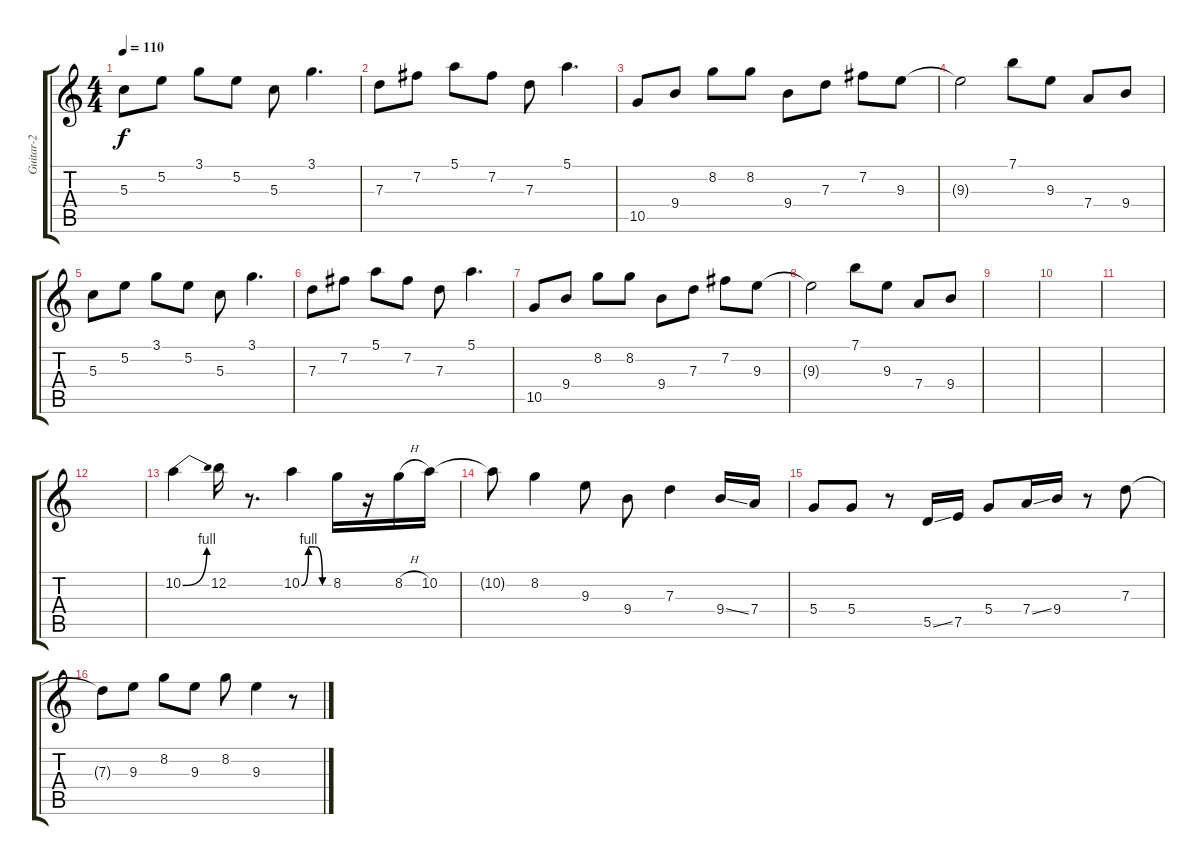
\track ("Guitar-2" "Guitar-2") {instrument electricguitarjazz}
\staff {score tabs}
\tuning (E4 B3 G3 D3 A2 E2) {hide}
\ts (4 4)
\tempo 110
\clef g2
\ks c
5.3.8{dy f} 5.2.8 3.1.8 5.2.8 5.3.8 3.1.4{d} |
7.3.8 7.2.8 5.1.8 7.2.8 7.3.8 5.1.4{d} |
10.5.8 9.4.8 8.2.8 8.2.8 9.4.8 7.3.8 7.2.8 9.3.8 |
9.3{t}.2 7.1.8 9.3.8 7.4.8 9.4.8 |
5.3.8 5.2.8 3.1.8 5.2.8 5.3.8 3.1.4{d} |
7.3.8 7.2.8 5.1.8 7.2.8 7.3.8 5.1.4{d} |
10.5.8 9.4.8 8.2.8 8.2.8 9.4.8 7.3.8 7.2.8 9.3.8 |
9.3{t}.2 7.1.8 9.3.8 7.4.8 9.4.8 |
|
|
|
|
10.2{be (bend 0 0 60 4)}.4{volume 13} 12.2.16 r.8{d} 10.2{be (custom 0 0 15 4 30 4 45 0 60 0)}.4 8.2.16 r.16 8.2{h}.16 10.2.16 |
10.2{t}.8 8.2.4 9.3.8 9.4.8 7.3.4 9.4{ss}.16 7.4.16 |
5.4.8 5.4.8 r.8 5.5{ss}.16 7.5.16 5.4.8 7.4{ss}.16 9.4.16 r.8 7.3.8 |
7.3{t}.8 9.3.8 8.2.8 9.3.8 8.2.8 9.3.4 r.8
